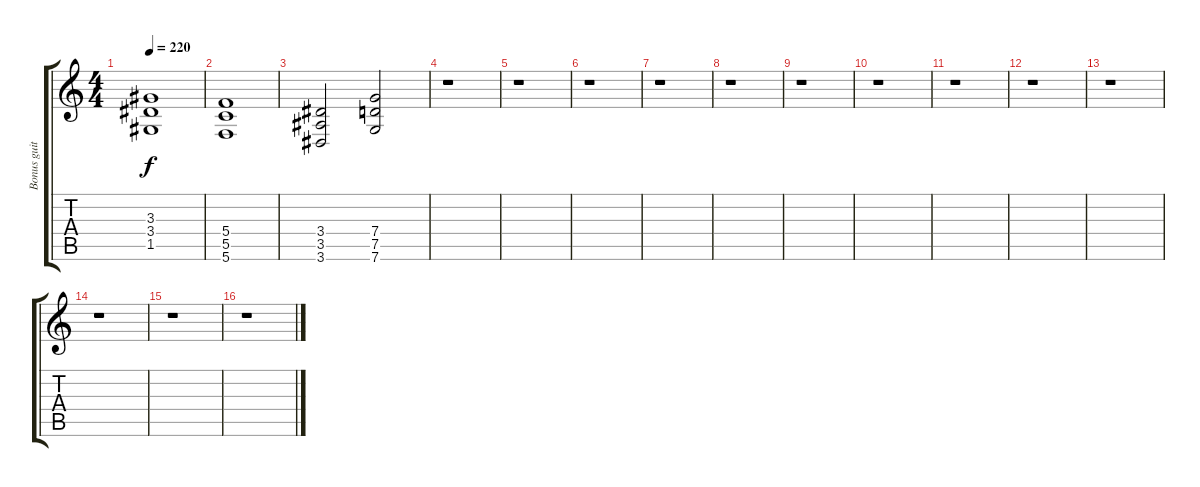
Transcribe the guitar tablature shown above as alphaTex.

\track ("Bonus guitar" "Bonus guit") {instrument distortionguitar}
\staff {score tabs}
\tuning (D4 A3 F3 C3 G2 C2) {hide}
\ts (4 4)
\tempo 220
\clef g2
\ks c
(3.3{t} 3.4{t} 1.5{t}).1{dy f} |
(5.4 5.5 5.6).1 |
(3.4 3.5 3.6).2 (7.4 7.5 7.6).2 |
r.1 |
r.1 |
r.1 |
r.1 |
r.1 |
r.1 |
r.1 |
r.1 |
r.1 |
r.1 |
r.1 |
r.1 |
r.1
